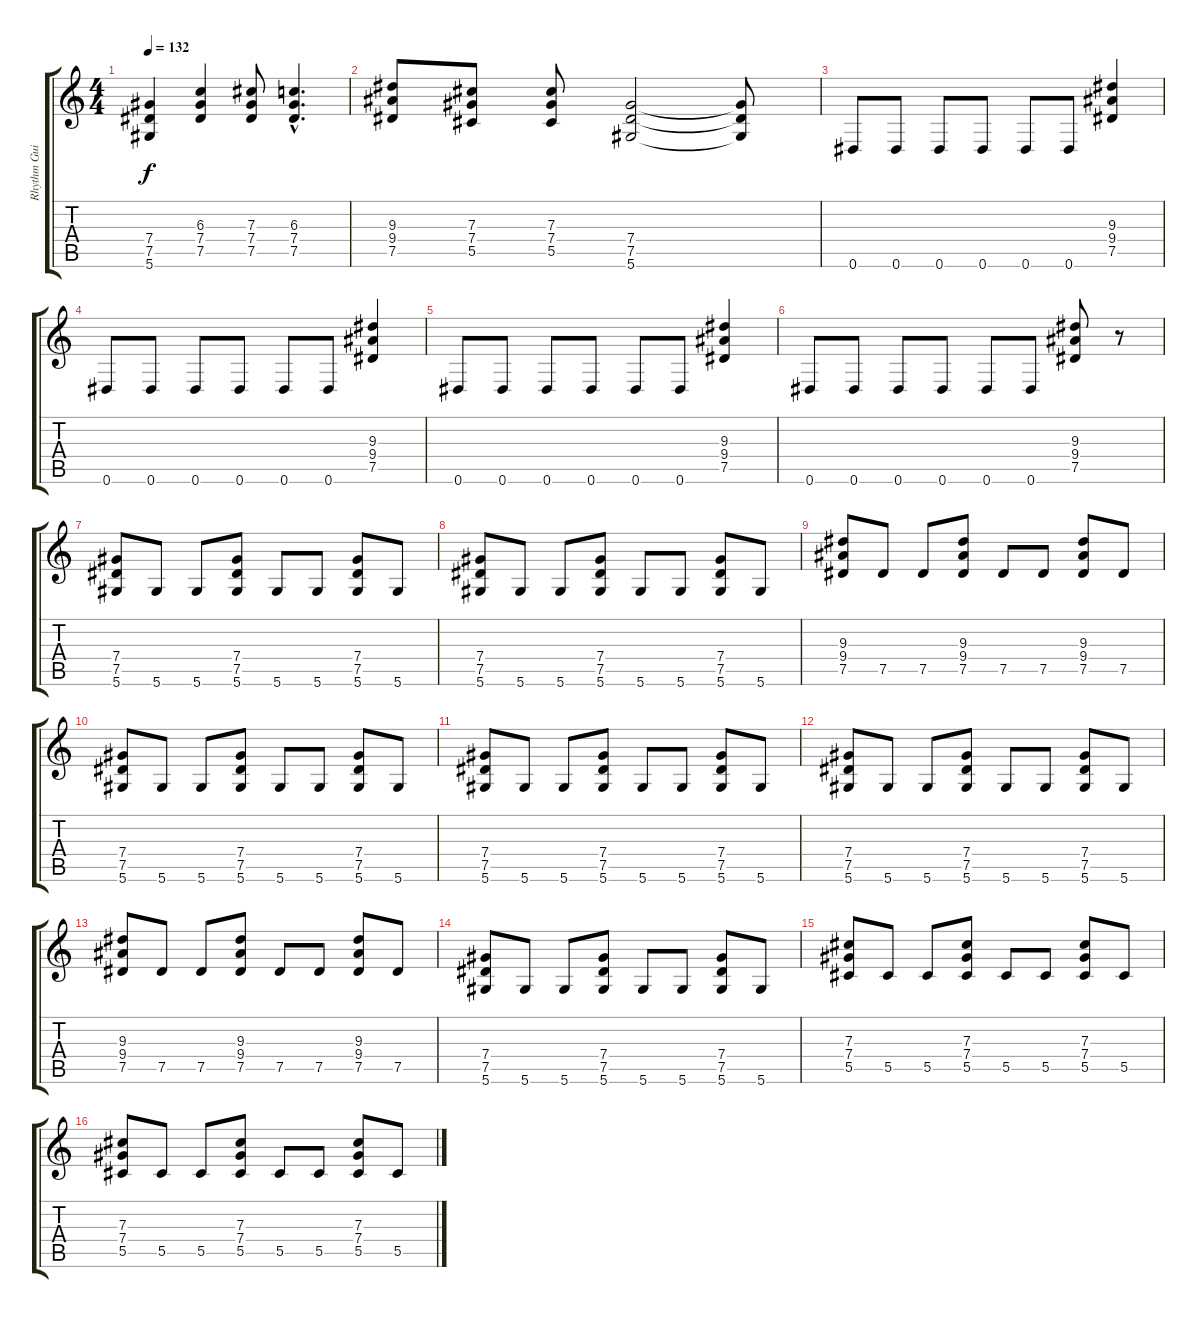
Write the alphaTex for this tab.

\track ("Rhythm Guitar" "Rhythm Gui") {instrument acousticguitarsteel}
\staff {score tabs}
\tuning (Eb4 Bb3 Gb3 Db3 Ab2 Eb2) {hide}
\ts (4 4)
\tempo 132
\clef g2
\ks c
(7.4 7.5 5.6).4{dy f} (6.3 7.4 7.5).4 (7.3 7.4 7.5).8 (6.3 7.4{hac} 7.5{hac}).4{d} |
(9.3 9.4 7.5).8 (7.3 7.4 5.5).8 (7.3 7.4 5.5).8 (7.4 7.5 5.6).2 (7.4{t} 7.5{t} 5.6{t}).8 |
0.6.8 0.6.8 0.6.8 0.6.8 0.6.8 0.6.8 (9.3 9.4 7.5).4 |
0.6.8 0.6.8 0.6.8 0.6.8 0.6.8 0.6.8 (9.3 9.4 7.5).4 |
0.6.8 0.6.8 0.6.8 0.6.8 0.6.8 0.6.8 (9.3 9.4 7.5).4 |
0.6.8 0.6.8 0.6.8 0.6.8 0.6.8 0.6.8 (9.3 9.4 7.5).8 r.8 |
(7.4 7.5 5.6).8 5.6.8 5.6.8 (7.4 7.5 5.6).8 5.6.8 5.6.8 (7.4 7.5 5.6).8 5.6.8 |
(7.4 7.5 5.6).8 5.6.8 5.6.8 (7.4 7.5 5.6).8 5.6.8 5.6.8 (7.4 7.5 5.6).8 5.6.8 |
(9.3 9.4 7.5).8 7.5.8 7.5.8 (9.3 9.4 7.5).8 7.5.8 7.5.8 (9.3 9.4 7.5).8 7.5.8 |
(7.4 7.5 5.6).8 5.6.8 5.6.8 (7.4 7.5 5.6).8 5.6.8 5.6.8 (7.4 7.5 5.6).8 5.6.8 |
(7.4 7.5 5.6).8 5.6.8 5.6.8 (7.4 7.5 5.6).8 5.6.8 5.6.8 (7.4 7.5 5.6).8 5.6.8 |
(7.4 7.5 5.6).8 5.6.8 5.6.8 (7.4 7.5 5.6).8 5.6.8 5.6.8 (7.4 7.5 5.6).8 5.6.8 |
(9.3 9.4 7.5).8 7.5.8 7.5.8 (9.3 9.4 7.5).8 7.5.8 7.5.8 (9.3 9.4 7.5).8 7.5.8 |
(7.4 7.5 5.6).8 5.6.8 5.6.8 (7.4 7.5 5.6).8 5.6.8 5.6.8 (7.4 7.5 5.6).8 5.6.8 |
(7.3 7.4 5.5).8 5.5.8 5.5.8 (7.3 7.4 5.5).8 5.5.8 5.5.8 (7.3 7.4 5.5).8 5.5.8 |
(7.3 7.4 5.5).8 5.5.8 5.5.8 (7.3 7.4 5.5).8 5.5.8 5.5.8 (7.3 7.4 5.5).8 5.5.8
